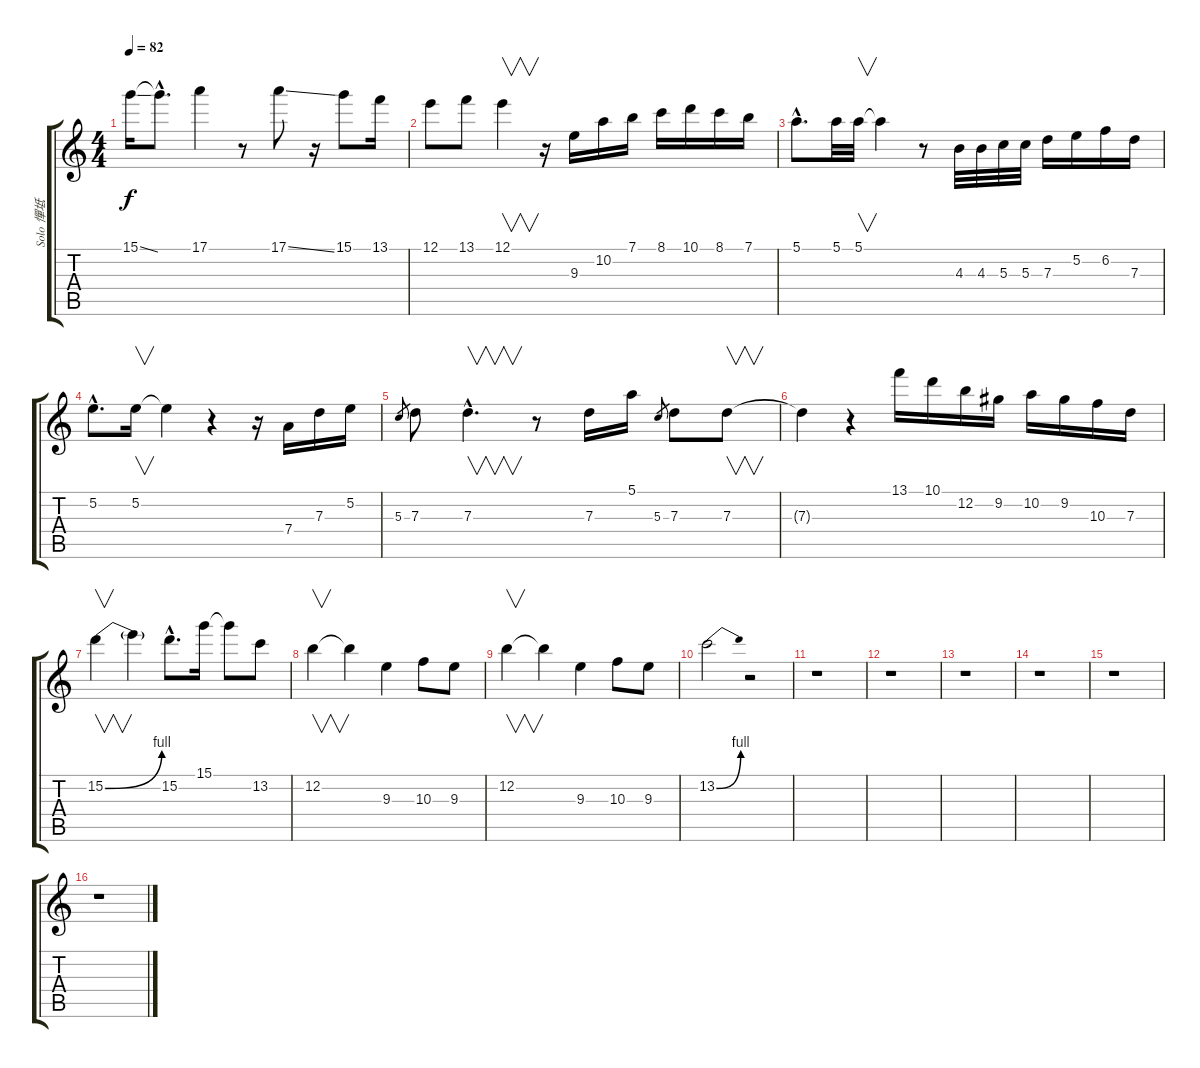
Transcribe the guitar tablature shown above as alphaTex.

\track ("Solo 憚坻" "Solo 憚坻") {instrument distortionguitar}
\staff {score tabs}
\tuning (E4 B3 G3 D3 A2 E2) {hide}
\ts (4 4)
\tempo 82
\clef g2
\ks c
15.1{ss}.16{dy f} 15.1{hac t}.8{d} 17.1.4 r.8 17.1{ss}.8 r.16 15.1.8 13.1.16 |
12.1.8 13.1.8 12.1.4{v} r.16 9.3.16 10.2.16 7.1.16 8.1.16 10.1.16 8.1.16 7.1.16 |
5.1{hac}.8{d} 5.1.32 5.1.32{v} 5.1{t}.4 r.8 4.3.32 4.3.32 5.3.32 5.3.32 7.3.16 5.2.16 6.2.16 7.3.16 |
5.2{hac}.8{d} 5.2.16{v} 5.2{t}.4 r.4 r.16 7.4.16 7.3.16 5.2.16 |
5.3.8{gr} 7.3.8 7.3{hac}.4{v d} r.8 7.3.16 5.1.16 5.3.8{gr} 7.3.8 7.3.8{v} |
7.3{t}.4 r.4 13.1.16 10.1.16 12.2.16 9.2.16 10.2.16 9.2.16 10.3.16 7.3.16 |
15.2{be (bend 0 0 60 4)}.4{v instrument distortionguitar} 15.2{t}.4 15.2{hac}.8{d} 15.1.16 15.1{t}.8 13.2.8 |
12.2.4{v} 12.2{t}.4 9.3.4 10.3.8 9.3.8 |
12.2.4{v} 12.2{t}.4 9.3.4 10.3.8 9.3.8 |
13.2{be (bend 0 0 60 4)}.2 r.2 |
r.1 |
r.1 |
r.1 |
r.1 |
r.1 |
r.1
